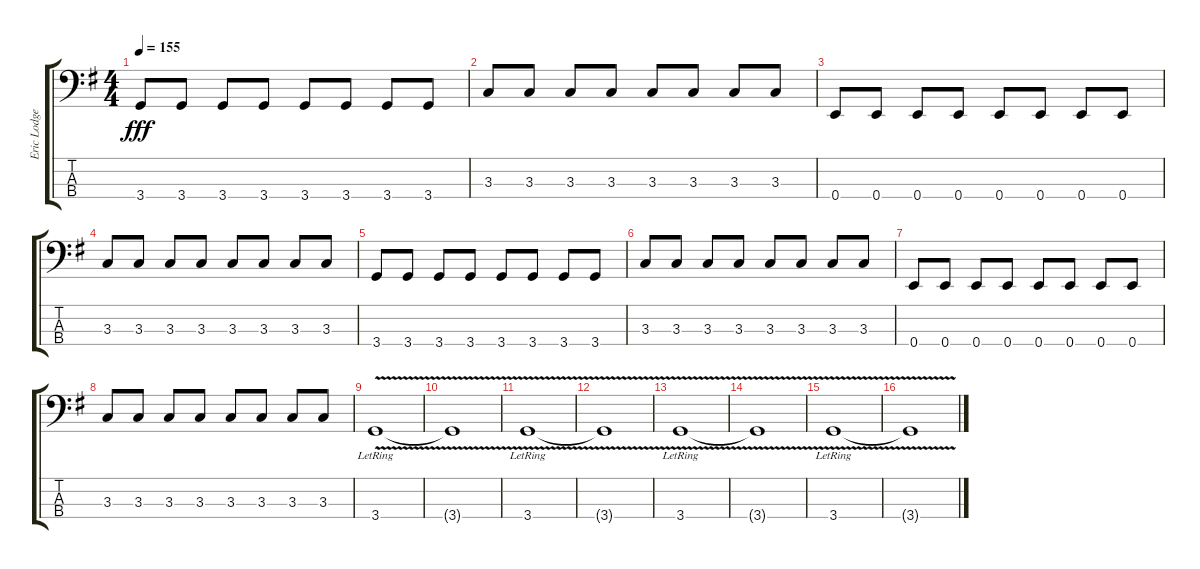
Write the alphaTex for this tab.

\track ("Eric Lodge (Bass)" "Eric Lodge") {instrument electricbasspick}
\staff {score tabs}
\tuning (G2 D2 A1 E1) {hide}
\ts (4 4)
\tempo 155
\clef f4
\ks g
3.4.8{dy fff} 3.4.8 3.4.8 3.4.8 3.4.8 3.4.8 3.4.8 3.4.8 |
3.3.8 3.3.8 3.3.8 3.3.8 3.3.8 3.3.8 3.3.8 3.3.8 |
0.4.8 0.4.8 0.4.8 0.4.8 0.4.8 0.4.8 0.4.8 0.4.8 |
3.3.8 3.3.8 3.3.8 3.3.8 3.3.8 3.3.8 3.3.8 3.3.8 |
3.4.8 3.4.8 3.4.8 3.4.8 3.4.8 3.4.8 3.4.8 3.4.8 |
3.3.8 3.3.8 3.3.8 3.3.8 3.3.8 3.3.8 3.3.8 3.3.8 |
0.4.8 0.4.8 0.4.8 0.4.8 0.4.8 0.4.8 0.4.8 0.4.8 |
3.3.8 3.3.8 3.3.8 3.3.8 3.3.8 3.3.8 3.3.8 3.3.8 |
3.4{v lr}.1 |
3.4{t}.1 |
3.4{v lr}.1 |
3.4{t}.1 |
3.4{v lr}.1 |
3.4{t}.1 |
3.4{v lr}.1 |
3.4{t}.1
